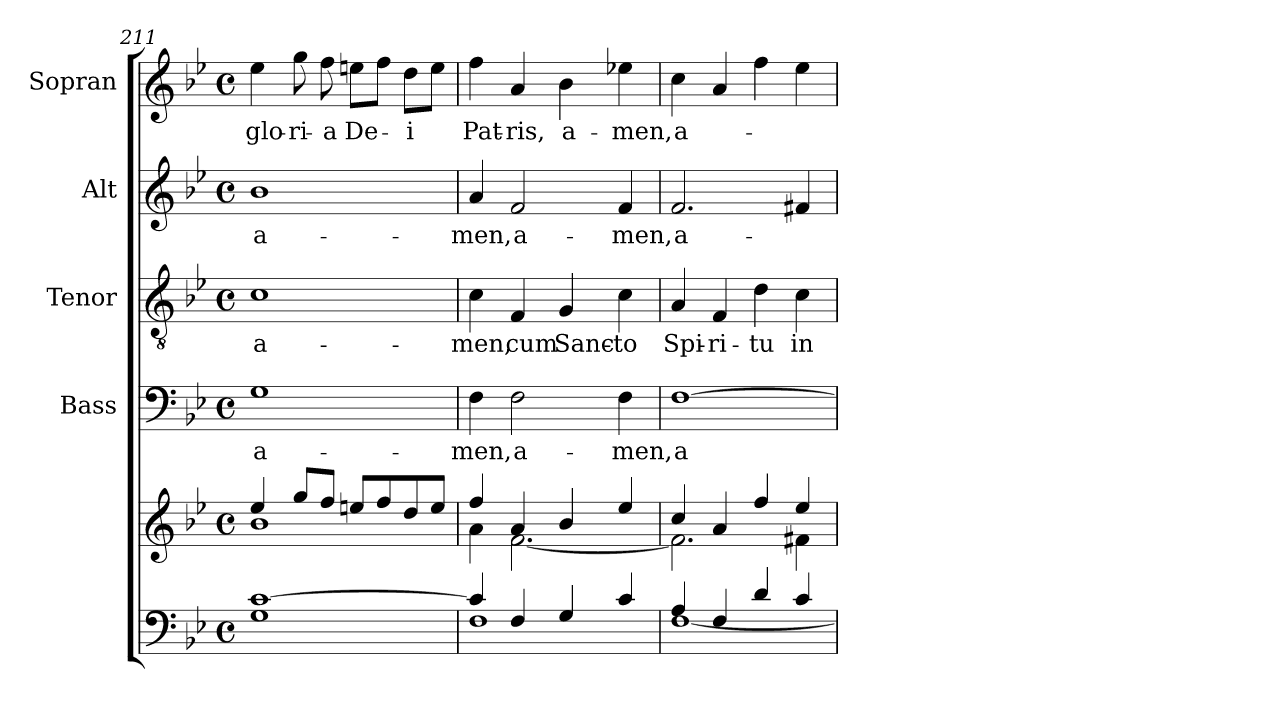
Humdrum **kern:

**kern	**kern	**kern	**text	**kern	**text	**kern	**text	**kern	**text
*part5	*part5	*part4	*part4	*part3	*part3	*part2	*part2	*part1	*part1
*staff6	*staff5	*staff4	*staff4	*staff3	*staff3	*staff2	*staff2	*staff1	*staff1
*	*	*I"Bass	*	*I"Tenor	*	*I"Alt	*	*I"Sopran	*
*	*	*I'B.	*	*I'T.	*	*I'A.	*	*I'S.	*
*clefF4	*clefG2	*clefF4	*	*clefGv2	*	*clefG2	*	*clefG2	*
*k[b-e-]	*k[b-e-]	*k[b-e-]	*	*k[b-e-]	*	*k[b-e-]	*	*k[b-e-]	*
*B-:	*B-:	*B-:	*	*B-:	*	*B-:	*	*B-:	*
*M4/4	*M4/4	*M4/4	*	*M4/4	*	*M4/4	*	*M4/4	*
*met(c)	*met(c)	*met(c)	*	*met(c)	*	*met(c)	*	*met(c)	*
=211	=211	=211	=211	=211	=211	=211	=211	=211	=211
*^	*^	*	*	*	*	*	*	*	*
!	!	!	!	!	!LO:LY:b	!	!LO:LY:b	!	!LO:LY:b	!	!LO:LY:b
[>1c	1G	4ee-/	1b-	1G	a-	1c	a-	1b-	a-	4ee-\	glo-
!	!	!	!	!	!	!	!	!	!	!	!LO:LY:b
.	.	8gg/L	.	.	.	.	.	.	.	8gg\	-ri-
!	!	!	!	!	!	!	!	!	!	!	!LO:LY:b
.	.	8ff/J	.	.	.	.	.	.	.	8ff\	-a
!	!	!	!	!	!	!	!	!	!	!	!LO:LY:b
.	.	8een/L	.	.	.	.	.	.	.	8een\L	De-
.	.	8ff/	.	.	.	.	.	.	.	8ff\J	.
!	!	!	!	!	!	!	!	!	!	!	!LO:LY:b
.	.	8dd/	.	.	.	.	.	.	.	8dd\L	-i
.	.	8ee/J	.	.	.	.	.	.	.	8ee\J	.
=212	=212	=212	=212	=212	=212	=212	=212	=212	=212	=212	=212
!	!	!	!	!	!LO:LY:b	!	!LO:LY:b	!	!LO:LY:b	!	!LO:LY:b
4c/]	1F	4ff/	4a\	4F\	-men,	4c\	-men,	4a/	-men,	4ff\	Pat-
!	!	!	!	!	!LO:LY:b	!	!LO:LY:b	!	!LO:LY:b	!	!LO:LY:b
4F/	.	4a/	[<2.f\	2F\	a-	4F/	cum	2f/	a-	4a/	-ris,
!	!	!	!	!	!	!	!LO:LY:b	!	!	!	!LO:LY:b
4G/	.	4b-/	.	.	.	4G/	Sanc-	.	.	4b-\	a-
!	!	!	!	!	!LO:LY:b	!	!LO:LY:b	!	!LO:LY:b	!	!LO:LY:b
4c/	.	4ee-/	.	4F\	-men,	4c\	-to	4f/	-men,	4ee-X\	-men,
=213	=213	=213	=213	=213	=213	=213	=213	=213	=213	=213	=213
!	!	!	!	!	!LO:LY:b	!	!LO:LY:b	!	!LO:LY:b	!	!LO:LY:b
4A/	[<1F	4cc/	2.f\]	[1F	a-	4A/	Spi-	2.f/	a-	4cc\	a-
!	!	!	!	!	!	!	!LO:LY:b	!	!	!	!
4F/	.	4a/	.	.	.	4F/	-ri-	.	.	4a/	.
!	!	!	!	!	!	!	!LO:LY:b	!	!	!	!
4d/	.	4ff/	.	.	.	4d\	-tu	.	.	4ff\	.
!	!	!	!	!	!	!	!LO:LY:b	!	!	!	!
4c/	.	4ee-/	4f#X\	.	.	4c\	in	4f#X/	.	4ee-\	.
*v	*v	*	*	*	*	*	*	*	*	*	*
*	*v	*v	*	*	*	*	*	*	*	*
=	=	=	=	=	=	=	=	=	=
*-	*-	*-	*-	*-	*-	*-	*-	*-	*-
